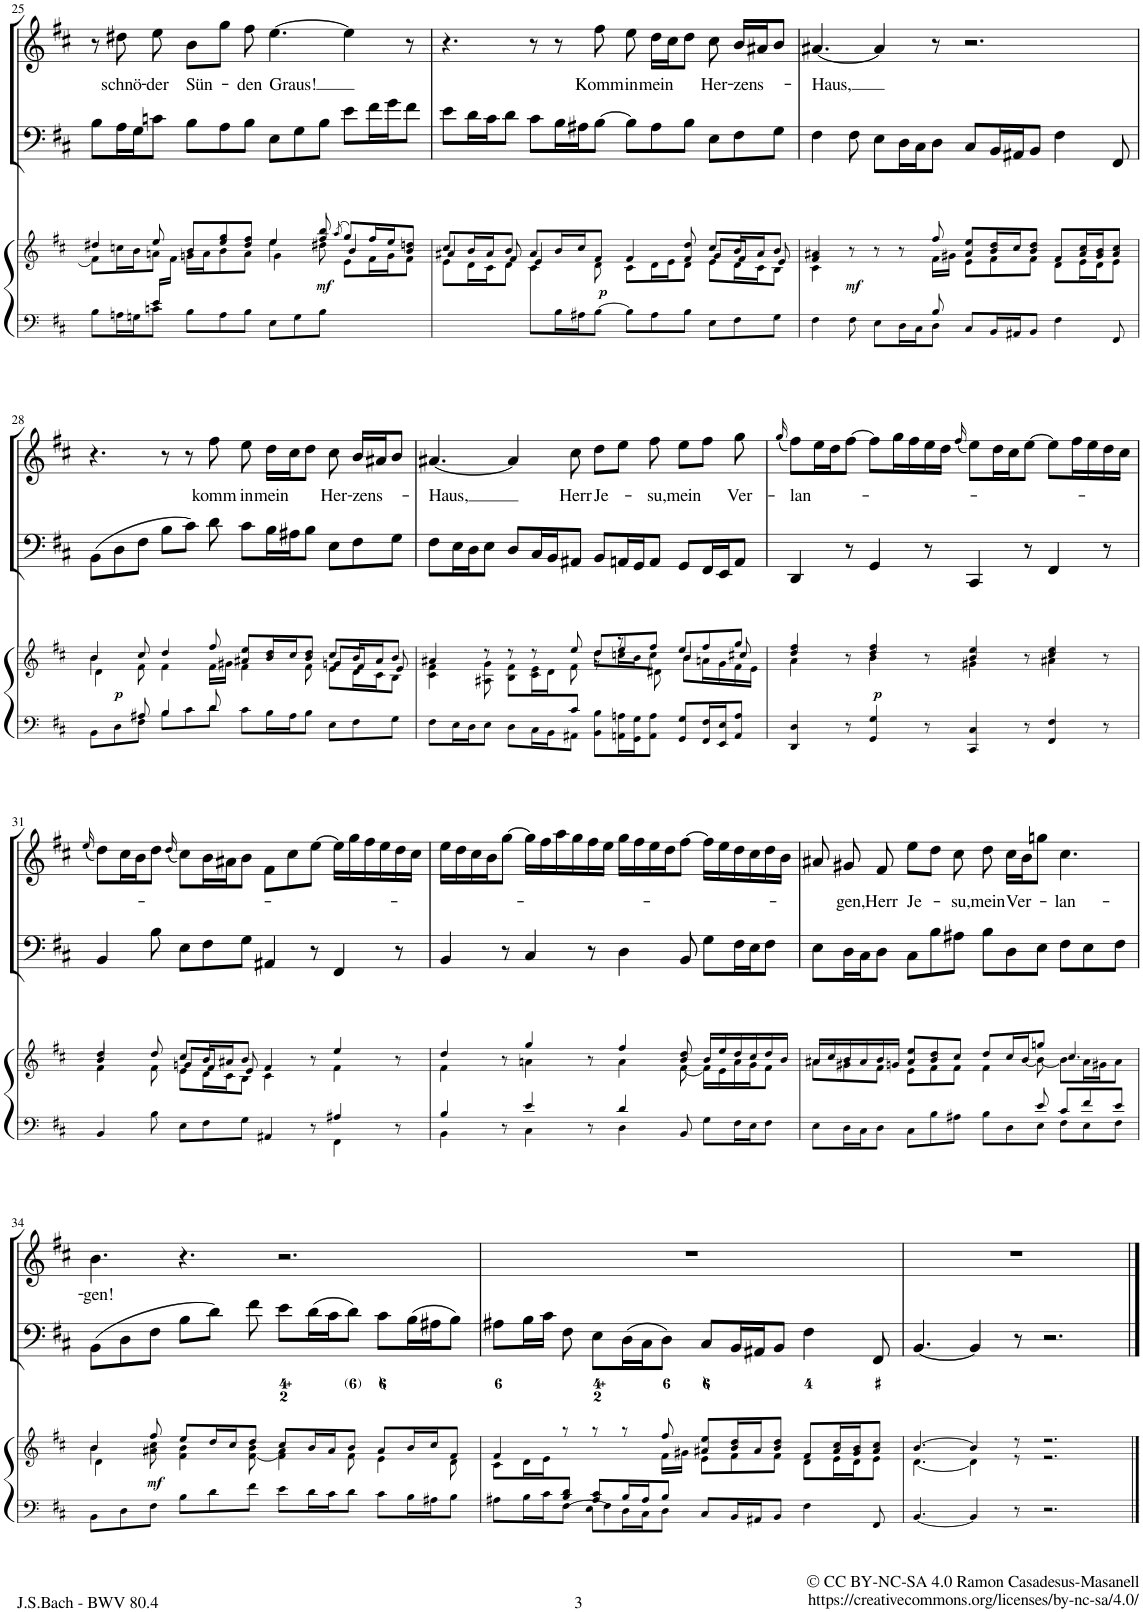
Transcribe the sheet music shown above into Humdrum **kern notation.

**kern	**kern	**dynam	**kern	**kern	**text
*part3	*part3	*part3	*part2	*part1	*part1
*staff4	*staff3	*staff3/4	*staff2	*staff1	*staff1
*I"Piano reduction	*	*	*I"Continuo	*I"Soprano	*
*I'Pno	*	*	*	*	*
!!LO:PB:g=z
*clefF4	*clefG2	*	*clefF4	*clefG2	*
*k[f#c#]	*k[f#c#]	*	*k[f#c#]	*k[f#c#]	*
*M12/8	*M12/8	*	*M12/8	*M12/8	*
=25	=25	=25	=25	=25	=25
*^	*^	*	*	*	*
*	*	*	*^	*	*	*	*
*	*	*	*	*^	*	*	*	*
4ryy	8B\L	4dd#X/	8f#\L]	4ryy	8ryy	.	8B\L	8r	.
!	!	!	!	!	!	!	!	!	!LO:LY:b
*	*	*	*	*v	*v	*	*	*	*
.	16An\L	.	16ccn\L	.	.	16A\L	8dd#X\	schnö-
.	16Gn\J	.	16b\J	.	.	16G\J	.	.
!	!	!	!	!	!	!	!	!LO:LY:b
16e/LL	8cn\J	8ee/	8an\J	16ryy	.	8cn\J	8ee\	-der
4.ryy	.	.	.	16f#\JJ	.	.	.	.
!	!	!	!	!	!	!	!	!LO:LY:b
.	8B\L	8b/L	16gn\LL	4.ryy	.	8B\L	8b\L	Sün-
.	.	.	16a\J	.	.	.	.	.
.	8A\	8ee/ 8gg/	8b\	.	.	8A\	8gg\J	.
!	!	!	!	!	!	!	!	!LO:LY:b
.	8B\J	8dd#/ 8ff#/J	8a\J	.	.	8B\J	8ff#\	-den
2ryy	.	.	.	.	.	.	.	.
!	!	!	!	!	!	!	!	!LO:LY:b
.	8E\L	4ee/	4g\	4ee\	.	8E\L	[4.ee\	Graus!
.	8G\	.	.	.	.	8G\	.	.
!	!	!	!	!	!LO:DY:b	!	!	!
.	8B\J	8ff#/ 8bb/	8dd#X\	8ryy	mf	8B\J	.	.
*	*	*v	*v	*v	*	*	*	*
.	.	(8qaa/	.	.	.	.
*	*	*^	*	*	*	*
*	*	*	*^	*	*	*	*
*	*	*	*	*^	*	*	*	*
.	4.ryy	8gg/L)	4b/	4.ryy	8e\L	.	8e\L	4ee\]	.
4ryy	.	.	.	.	.	.	.	.	.
.	.	16ff#/L	.	.	16f#\L	.	16f#\L	.	.
.	.	16ee/J	.	.	16g\J	.	16g\J	.	.
.	.	8b/ 8ddn/J	8ryy	.	8f#\J	.	8f#\J	8r	.
16ryy	.	.	.	.	.	.	.	.	.
*v	*v	*	*	*	*	*	*	*	*
=26	=26	=26	=26	=26	=26	=26	=26	=26
2ryy	8cc#/L	4a#X/	2.ryy	8e\L	.	8e\L	4.r	.
.	16b/L	.	.	16d\L	.	16d\L	.	.
.	16a#/J	.	.	16c#\J	.	16c#\J	.	.
.	8b/J	8f#/	.	8d\J	.	8d\J	.	.
.	8a#/L	4e/	.	8c#\L	.	8c#\L	8r	.
16B\L	16b/L	.	.	1ryy	.	16B\L	8r	.
16A#X\J	16cc#/J	.	.	.	.	16A#X\J	.	.
!	!	!	!	!	!LO:DY:b	!	!	!LO:LY:b
[8B\J	8f#/J	8d\	.	.	p	[8B\J	8ff#\	Komm
!	!	!	!	!	!	!	!	!LO:LY:b
8B\L]	4f#/	8c#\L	4.ryy	.	.	8B\L]	8ee\	in
!	!	!	!	!	!	!	!	!LO:LY:b
8A#\	.	16d\L	.	.	.	8A#\	16dd\LL	mein
.	.	16e\J	.	.	.	.	16cc#\J	.
8B\J	8f#/ 8dd/	8d\J	.	.	.	8B\J	8dd\J	.
!	!	!	!	!	!	!	!	!LO:LY:b
8E\L	8cc#/L	8e\L	8g/L	.	.	8E\L	8cc#\	Her-
!	!	!	!	!	!	!	!	!LO:LY:b
8F#\	16b/L	16d\L	8f#/J	.	.	8F#\	16b/LL	-zens-
.	16a#/J	16c#\J	.	.	.	.	16a#X/J	.
8G\J	8b/J	8B\J	8e/	.	.	8G\J	8b/J	.
*	*	*	*v	*v	*	*	*	*
=27	=27	=27	=27	=27	=27	=27	=27
*^	*	*	*	*	*	*	*
!	!	!	!	!	!	!	!	!LO:LY:b
*	*	*	*v	*v	*	*	*	*
4F#\	4.ryy	4f#/ 4a#X/	4c#\	.	4F#\	[4.a#X/	-Haus,
!	!	!	!	!LO:DY:b	!	!	!
8F#\	.	8r	8ryy	mf	8F#\	.	.
4ryy	8E\L	8r	8ryy	.	8E\L	4a#/]	.
.	16D\L	8r	8ryy	.	16D\L	.	.
.	16C#\J	.	.	.	16C#\J	.	.
8B/	8D\J	8ff#/	16f#\LL	.	8D\J	8r	.
.	.	.	16g#X\JJ	.	.	.	.
8C#/L	4ryy	8a#/ 8ee/L	8e\L	.	8C#/L	2.r	.
16BB/L	.	16b/ 16dd/L	8f#\	.	16BB/L	.	.
16AA#X/J	.	16cc#/J	.	.	16AA#X/J	.	.
8BB/J	2ryy	8b/ 8dd/J	8f#\J	.	8BB/J	.	.
4F#\	.	8f#/L	8d\L	.	4F#\	.	.
.	.	16a#/ 16cc#/L	16e\L	.	.	.	.
.	.	16g#/ 16b/J	16d\J	.	.	.	.
8FF#/	.	8a#/ 8cc#/J	8e\J	.	8FF#/	.	.
!!LO:LB:g=z
=28	=28	=28	=28	=28	=28	=28	=28
*	*	*^	*^	*	*	*	*
4ryy	8BB\L	4b/	4b\	4d\	8ryy	.	(8BB\L	4.r	.
!	!	!	!	!	!	!LO:DY:b	!	!	!
.	8D\	.	.	.	1ryy	p	8D\	.	.
8A#X/	8F#\J	8cc#/	8f#\	2ryy	.	.	8F#\J	.	.
4B/	8B\L	4dd/	4f#\	.	.	.	8B\L	8r	.
.	8c#\	.	.	.	.	.	8c#\J)	8r	.
!	!	!	!	!	!	!	!	!	!LO:LY:b
8d/	8d\J	8ff#/	16f#\LL	.	.	.	8d\	8ff#\	komm
.	.	.	16g#X\JJ	.	.	.	.	.	.
!	!	!	!	!	!	!	!	!	!LO:LY:b
2.ryy	8c#\L	8a#X/ 8ee/L	4f#\	4.ryy	.	.	8c#\L	8ee\	in
!	!	!	!	!	!	!	!	!	!LO:LY:b
.	16B\L	16b/ 16dd/L	.	.	.	.	16B\L	16dd\LL	mein
.	16A#\J	16cc#/J	.	.	.	.	16A#X\J	16cc#\J	.
.	8B\J	8b/ 8dd/J	8f#\	.	.	.	8B\J	8dd\J	.
!	!	!	!	!	!	!	!	!	!LO:LY:b
.	8E\L	8cc#/L	8e\L	8gn/L	4.ryy	.	8E\L	8cc#\	Her-
!	!	!	!	!	!	!	!	!	!LO:LY:b
.	8F#\	16b/L	16d\L	8f#/J	.	.	8F#\	16b/LL	-zens-
.	.	16a#/J	16c#\J	.	.	.	.	16a#X/J	.
.	8G\J	8b/J	8B\J	8e/	.	.	8G\J	8b/J	.
=29	=29	=29	=29	=29	=29	=29	=29	=29	=29
!	!	!	!	!	!	!	!	!	!LO:LY:b
*	*	*	*	*v	*v	*	*	*	*
8ryy	8F#\L	4a#X/	4c#\ 4f#\	4ryy	.	8F#\L	[4.a#X/	-Haus,
.	16E\L	.	.	.	.	16E\L	.	.
.	16D\J	.	.	.	.	16D\J	.	.
.	8E\J	8r	8A#X\ 8g\	8ryy	.	8E\J	.	.
.	8D\L	8r	8B\ 8f#\L	4ryy	.	8D/L	4a#/]	.
.	16C#\L	8r	16c#\ 16e\L	.	.	16C#/L	.	.
.	16BB\J	.	16d\J	.	.	16BB/J	.	.
!	!	!	!	!	!	!	!	!LO:LY:b
8c#/J	8AA#X\J	8ee/	8ryy	8f#\	.	8AA#X/J	8cc#\	Herr
!	!	!	!	!	!	!	!	!LO:LY:b
2.ryy	8BB\ 8B\L	8dd/L	8r	8dd\L	.	8BB/L	8dd\L	Je-
.	16AAn\ 16An\L	8ee/	8r	16ccn\L	.	16AAn/L	8ee\J	.
.	16GG\ 16G\J	.	.	16b\J	.	16GG/J	.	.
!	!	!	!	!	!	!	!	!LO:LY:b
.	8AA\ 8A\J	8ff#/J	8d#X\	8cc\J	.	8AA/J	8ff#\	-su,
!	!	!	!	!	!	!	!	!LO:LY:b
.	8GG/ 8G/L	8ee/L	8b\L	4b/	.	8GG/L	8ee\L	mein
.	16FF#/ 16F#/L	8ff#/	16an\L	.	.	16FF#/L	8ff#\J	.
.	16EE/ 16E/J	.	16g\	.	.	16EE/J	.	.
!	!	!	!	!	!	!	!	!LO:LY:b
.	8AA/ 8A/J	8gg/J	16f#\	8cc#X/	.	8AA/J	8gg\	Ver-
.	.	.	16e\JJ	.	.	.	.	.
*v	*v	*	*	*	*	*	*	*
*	*v	*v	*v	*	*	*	*
=30	=30	=30	=30	=30	=30
.	.	.	.	(16qgg/	.
*	*^	*	*	*	*
!	!	!	!	!	!	!LO:LY:b
4DD/ 4D/	4dd/ 4ff#/	4a\	.	4DD/	8ff#\L)	-lan-
.	.	.	.	.	16ee\L	.
.	.	.	.	.	16dd\J	.
8r	8r	8ryy	.	8r	[8ff#\J	.
!	!	!	!LO:DY:b	!	!	!
4GG/ 4G/	4dd/ 4ff#/	4b\	p	4GG/	8ff#\L]	.
.	.	.	.	.	16gg\L	.
.	.	.	.	.	16ff#\	.
8r	8r	8ryy	.	8r	16ee\	.
.	.	.	.	.	16dd\JJ	.
.	.	.	.	.	(16qff#/	.
4CC#/ 4C#/	4b/ 4ee/	4g#X\	.	4CC#/	8ee\L)	.
.	.	.	.	.	16dd\L	.
.	.	.	.	.	16cc#\J	.
8r	8r	8ryy	.	8r	[8ee\J	.
4FF#/ 4F#/	4cc#/ 4ee/	4a#X\	.	4FF#/	8ee\L]	.
.	.	.	.	.	16ff#\L	.
.	.	.	.	.	16ee\	.
8r	8r	8ryy	.	8r	16dd\	.
.	.	.	.	.	16cc#\JJ	.
*	*v	*v	*	*	*	*
!!LO:LB:g=z
=31	=31	=31	=31	=31	=31
.	.	.	.	(16qee/	.
*^	*^	*	*	*	*
*	*	*	*^	*	*	*	*
8ryy	4BB/	4dd/	4f#\	4b/	.	4BB/	8dd\L)	.
.	.	.	.	.	.	.	16cc#\L	.
.	.	.	.	.	.	.	16b\J	.
.	8B\	8dd/	8f#\	8ryy	.	8B\	8dd\J	.
.	.	.	.	.	.	.	(16qdd/	.
.	8E\L	8cc#/L	8e\L	8gn/L	.	8E\L	8cc#\L)	.
.	8F#\	16b/L	16d\L	8f#/J	.	8F#\	16b\L	.
.	.	16a#X/J	16c#\J	.	.	.	16a#X\J	.
.	8G\J	8b/J	8B\J	8e/	.	8G\J	8b\J	.
.	4AA#X/	4f#/	4c#\	4ryy	.	4AA#X/	8f#\L	.
.	.	.	.	.	.	.	8cc#\	.
.	8r	8r	8ryy	8ryy	.	8r	[8ee\J	.
4A#X/	4FF#\	4ee/	4f#\	4ryy	.	4FF#/	16ee\LL]	.
.	.	.	.	.	.	.	16gg\	.
.	.	.	.	.	.	.	16ff#\	.
.	.	.	.	.	.	.	16ee\	.
8ryy	8r	8r	8ryy	8ryy	.	8r	16dd\	.
.	.	.	.	.	.	.	16cc#\JJ	.
*	*	*	*v	*v	*	*	*	*
=32	=32	=32	=32	=32	=32	=32	=32
4B/	4BB\	4dd/	4f#\	.	4BB/	16ee\LL	.
.	.	.	.	.	.	16dd\	.
.	.	.	.	.	.	16cc#\	.
.	.	.	.	.	.	16b\J	.
8r	8ryy	8r	8ryy	.	8r	[8gg\J	.
4e/	4C#\	4gg/	4an\	.	4C#/	16gg\LL]	.
.	.	.	.	.	.	16ff#\	.
.	.	.	.	.	.	16aa\	.
.	.	.	.	.	.	16gg\	.
8r	8ryy	8r	8ryy	.	8r	16ff#\	.
.	.	.	.	.	.	16ee\JJ	.
4d/	4D\	4ff#/	4a\	.	4D\	16gg\LL	.
.	.	.	.	.	.	16ff#\	.
.	.	.	.	.	.	16ee\	.
.	.	.	.	.	.	16dd\J	.
8BB/	8ryy	8b/ 8dd/	[8f#\	.	8BB/	[8ff#\J	.
8ryy	8G\L	16b/LL	16f#\LL]	.	8G\L	16ff#\LL]	.
.	.	16ee/	16e\	.	.	16ee\	.
4ryy	16F#\L	16dd/	16a\	.	16F#\L	16dd\	.
.	16E\J	16cc#/	16g\J	.	16E\J	16cc#\	.
.	8F#\J	16dd/	8f#\J	.	8F#\J	16dd\	.
.	.	16b/JJ	.	.	.	16b\JJ	.
=33	=33	=33	=33	=33	=33	=33	=33
2.ryy	8E\L	16a#X/LL	8a#\L	.	8E\L	8a#X/	.
.	.	16cc#/	.	.	.	.	.
!	!	!	!	!	!	!	!LO:LY:b
.	16D\L	16b/	8g#X\	.	16D\L	8g#X/	gen,
.	16C#\J	16a#/	.	.	16C#\J	.	.
!	!	!	!	!	!	!	!LO:LY:b
.	8D\J	16b/	8f#\J	.	8D\J	8f#/	Herr
.	.	16gn/JJ	.	.	.	.	.
!	!	!	!	!	!	!	!LO:LY:b
.	8C#\L	8a#/ 8ee/L	8e\L	.	8C#\L	8ee\L	Je-
.	8B\	8b/ 8dd/	8f#\	.	8B\	8dd\J	.
!	!	!	!	!	!	!	!LO:LY:b
.	8A#X\J	8cc#/J	8f#\J	.	8A#X\J	8cc#\	-su,
!	!	!	!	!	!	!	!LO:LY:b
4ryy	8B\L	8dd/L	4f#\	.	8B\L	8dd\	mein
!	!	!	!	!	!	!	!LO:LY:b
.	8D\	16cc#/L	.	.	8D\	16cc#\LL	Ver-
.	.	[<16b/J	.	.	.	16b\J	.
8e/	8E\J	8ggn/J	8b\_	.	8E\J	8ggn\J	.
!	!	!	!	!	!	!	!LO:LY:b
8c#/L	8F#\L	4.cc#/	8b\L]	.	8F#\L	4.cc#\	-lan-
8f#/	8E\	.	16a#\L	.	8E\	.	.
.	.	.	16g#X\J	.	.	.	.
8e/J	8F#\J	.	8a#\J	.	8F#\J	.	.
!!LO:LB:g=z
=34	=34	=34	=34	=34	=34	=34	=34
*	*	*	*^	*	*	*	*
!	!	!	!	!	!	!	!	!LO:LY:b
*v	*v	*	*	*	*	*	*	*
8BB\L	4b/	4b\	4d\	.	(8BB\L	4.b\	-gen!
8D\	.	.	.	.	8D\	.	.
!	!	!	!	!LO:DY:b	!	!	!
8F#\J	8ff#/	8a#X\ 8cc#\	4ryy	mf	8F#\J	.	.
8B\L	8ee/L	4f#\ 4b\	.	.	8B\L	4.r	.
8d\	16dd/L	.	1ryy	.	8d\J)	.	.
.	16cc#/J	.	.	.	.	.	.
8f#\J	8dd/J	[8f#\ 8b\	.	.	8f#\	.	.
8e\L	8cc#/L	4f#\] 4a#\	.	.	8e\L	2.r	.
16d\L	16b/L	.	.	.	(16d\L	.	.
16c#\J	16a#/J	.	.	.	16c#\J	.	.
8d\J	8b/J	8f#\	.	.	8d\J)	.	.
8c#\L	8a#/L	4e\	.	.	8c#\L	.	.
16B\L	16b/L	.	.	.	(16B\L	.	.
16A#X\J	16cc#/J	.	.	.	16A#X\J	.	.
8B\J	8f#/J	8d\	.	.	8B\J)	.	.
*	*	*v	*v	*	*	*	*
=35	=35	=35	=35	=35	=35	=35
*^	*	*	*	*	*	*
*	*^	*	*	*	*	*	*
4ryy	8A#X\L	4.ryy	4f#/	8c#\L	.	8A#X\L	1.r	.
.	16B\L	.	.	16d\L	.	16B\L	.	.
.	16c#\J	.	.	16e\J	.	16c#\JJ	.	.
8B/ 8d/J	[>8F#\J	.	8r	4.ryy	.	8F#\	.	.
4F#\]	8A#/ 8c#/L	8E\L	8r	.	.	8E\L	.	.
.	16B/L	16D\L	8r	.	.	(16D\L	.	.
.	16A#/J	16C#\J	.	.	.	16C#\J	.	.
2..ryy	8B/J	8D\J	8ff#/	16f#\LL	.	8D\J)	.	.
.	.	.	.	16g#X\JJ	.	.	.	.
.	8C#/L	4ryy	8a#X/ 8ee/L	8e\L	.	8C#/L	.	.
.	16BB/L	.	16b/ 16dd/L	8f#\	.	16BB/L	.	.
.	16AA#X/J	.	16a#/J	.	.	16AA#X/J	.	.
.	8BB/J	2ryy	8b/ 8dd/J	8f#\J	.	8BB/J	.	.
.	4F#\	.	8f#/L	8d\L	.	4F#\	.	.
.	.	.	16a#/ 16cc#/L	16e\L	.	.	.	.
.	.	.	16g#/ 16b/J	16d\J	.	.	.	.
.	8FF#/	.	8a#/ 8cc#/J	8e\J	.	8FF#/	.	.
*v	*v	*v	*	*	*	*	*	*
=36	=36	=36	=36	=36	=36	=36
[4.BB/	[4.b/	[4.d\	.	[4.BB/	1.r	.
4BB/]	4b/]	4d\]	.	4BB/]	.	.
8r	8r	8r	.	8r	.	.
2.r	2.r	2.r	.	2.r	.	.
*	*v	*v	*	*	*	*
==	==	==	==	==	==
*-	*-	*-	*-	*-	*-
